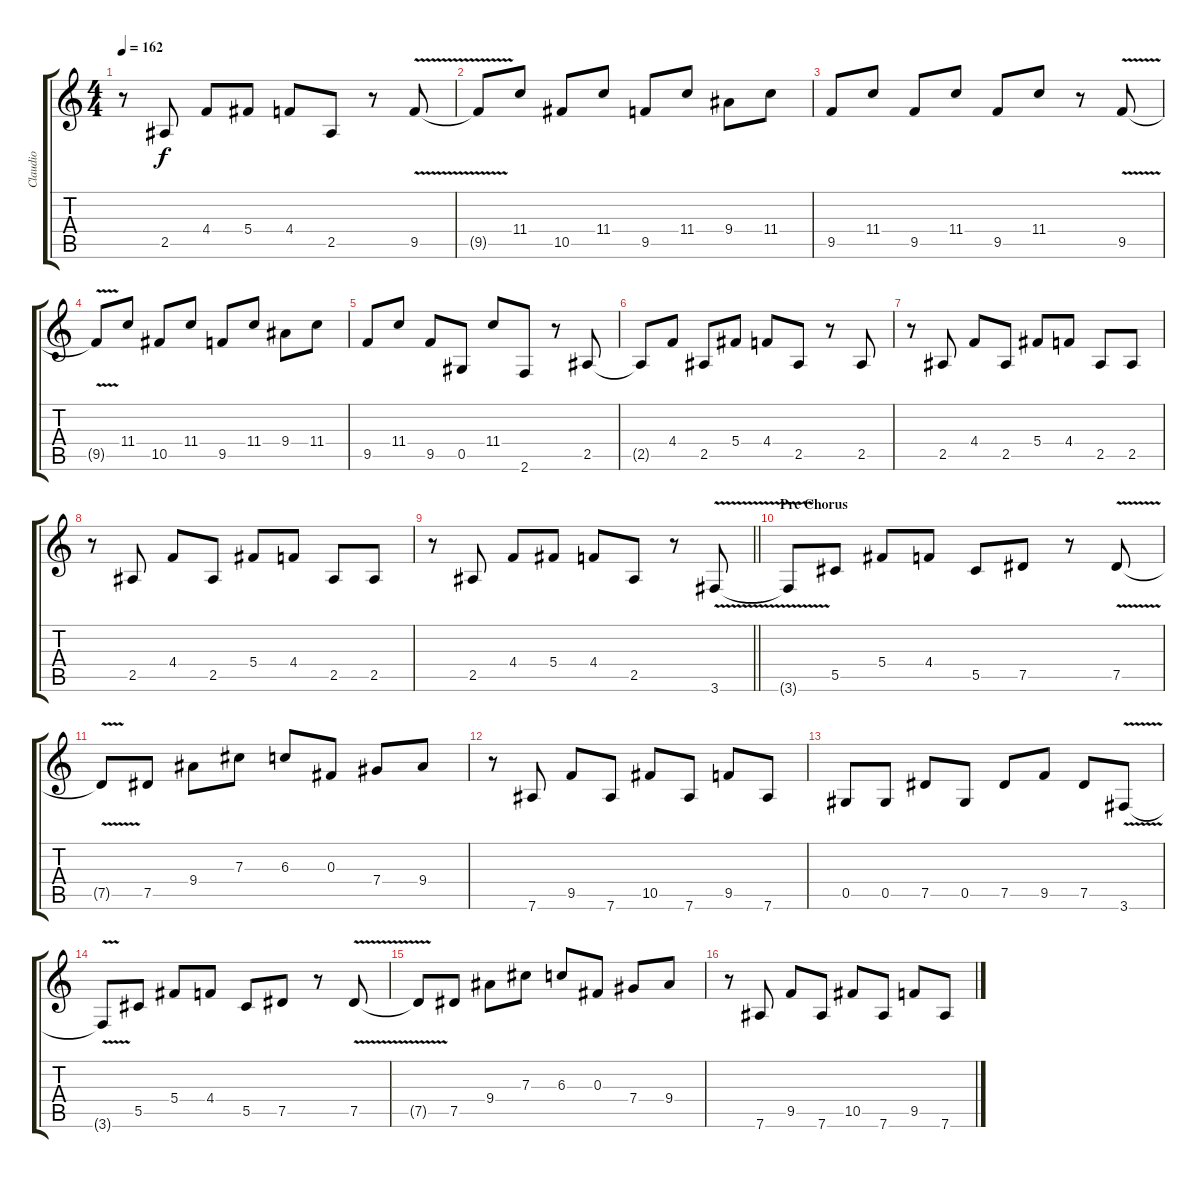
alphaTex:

\track ("Claudio" "Claudio") {instrument overdrivenguitar}
\staff {score tabs}
\tuning (Eb4 Bb3 Gb3 Db3 Ab2 Eb2) {hide}
\ts (4 4)
\tempo 162
\clef g2
\ks c
r.8{dy f} 2.5.8 4.4.8 5.4.8 4.4.8 2.5.8 r.8 9.5{v}.8 |
9.5{t}.8 11.4.8 10.5.8 11.4.8 9.5.8 11.4.8 9.4.8 11.4.8 |
9.5.8 11.4.8 9.5.8 11.4.8 9.5.8 11.4.8 r.8 9.5{v}.8 |
9.5{t}.8 11.4.8 10.5.8 11.4.8 9.5.8 11.4.8 9.4.8 11.4.8 |
9.5.8 11.4.8 9.5.8 0.5.8 11.4.8 2.6.8 r.8 2.5.8 |
2.5{t}.8 4.4.8 2.5.8 5.4.8 4.4.8 2.5.8 r.8 2.5.8 |
r.8 2.5.8 4.4.8 2.5.8 5.4.8 4.4.8 2.5.8 2.5.8 |
r.8 2.5.8 4.4.8 2.5.8 5.4.8 4.4.8 2.5.8 2.5.8 |
\barLineRight lightlight
r.8 2.5.8 4.4.8 5.4.8 4.4.8 2.5.8 r.8 3.6{v}.8{balance 8 instrument overdrivenguitar} |
\section ("" "Pre Chorus")
3.6{t}.8 5.5.8 5.4.8 4.4.8 5.5.8 7.5.8 r.8 7.5{v}.8 |
7.5{t}.8 7.5.8 9.4.8 7.3.8 6.3.8 0.3.8 7.4.8 9.4.8 |
r.8 7.6.8 9.5.8 7.6.8 10.5.8 7.6.8 9.5.8 7.6.8 |
0.5.8 0.5.8 7.5.8 0.5.8 7.5.8 9.5.8 7.5.8 3.6{v}.8 |
3.6{t}.8 5.5.8 5.4.8 4.4.8 5.5.8 7.5.8 r.8 7.5{v}.8 |
7.5{t}.8 7.5.8 9.4.8 7.3.8 6.3.8 0.3.8 7.4.8 9.4.8 |
r.8 7.6.8 9.5.8 7.6.8 10.5.8 7.6.8 9.5.8 7.6.8
